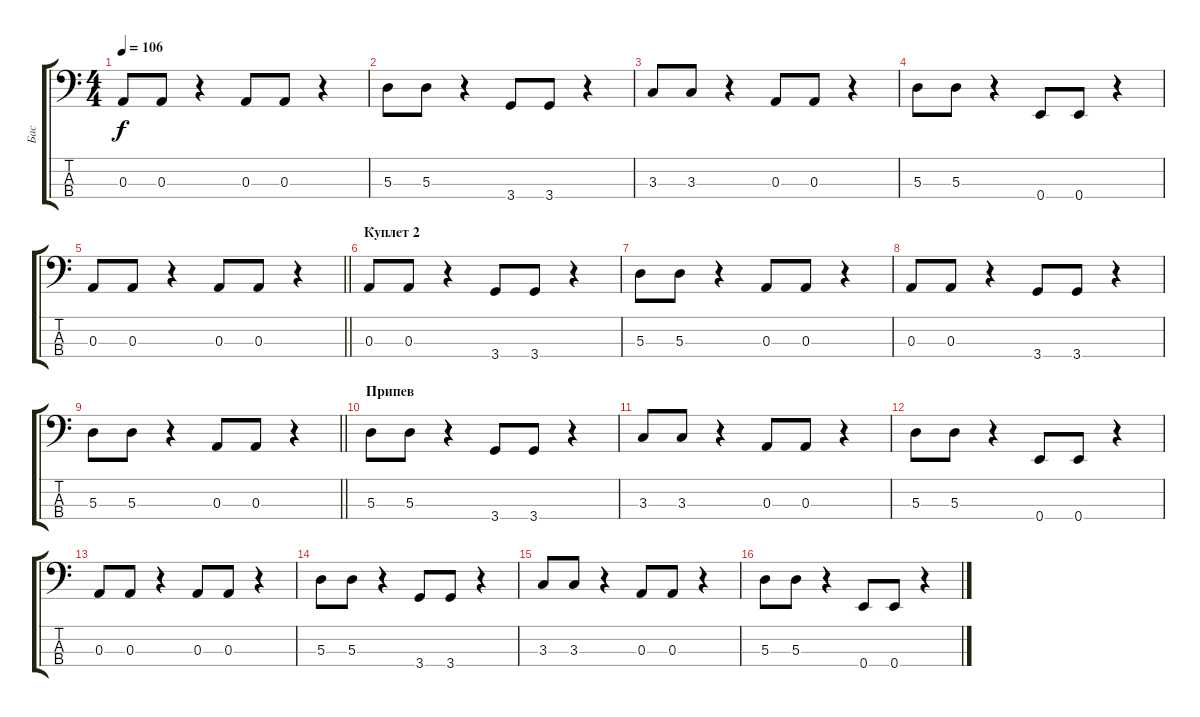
\track ("Бас" "Бас") {instrument electricbassfinger}
\staff {score tabs}
\tuning (G2 D2 A1 E1) {hide}
\ts (4 4)
\tempo 106
\clef f4
\ks c
0.3.8{dy f} 0.3.8 r.4 0.3.8 0.3.8 r.4 |
5.3.8 5.3.8 r.4 3.4.8 3.4.8 r.4 |
3.3.8 3.3.8 r.4 0.3.8 0.3.8 r.4 |
5.3.8 5.3.8 r.4 0.4.8 0.4.8 r.4 |
\barLineRight lightlight
0.3.8 0.3.8 r.4 0.3.8 0.3.8 r.4 |
\section ("" "Куплет 2")
0.3.8 0.3.8 r.4 3.4.8 3.4.8 r.4 |
5.3.8 5.3.8 r.4 0.3.8 0.3.8 r.4 |
0.3.8 0.3.8 r.4 3.4.8 3.4.8 r.4 |
\barLineRight lightlight
5.3.8 5.3.8 r.4 0.3.8 0.3.8 r.4 |
\section ("" "Припев")
5.3.8 5.3.8 r.4 3.4.8 3.4.8 r.4 |
3.3.8 3.3.8 r.4 0.3.8 0.3.8 r.4 |
5.3.8 5.3.8 r.4 0.4.8 0.4.8 r.4 |
0.3.8 0.3.8 r.4 0.3.8 0.3.8 r.4 |
5.3.8 5.3.8 r.4 3.4.8 3.4.8 r.4 |
3.3.8 3.3.8 r.4 0.3.8 0.3.8 r.4 |
5.3.8 5.3.8 r.4 0.4.8 0.4.8 r.4
